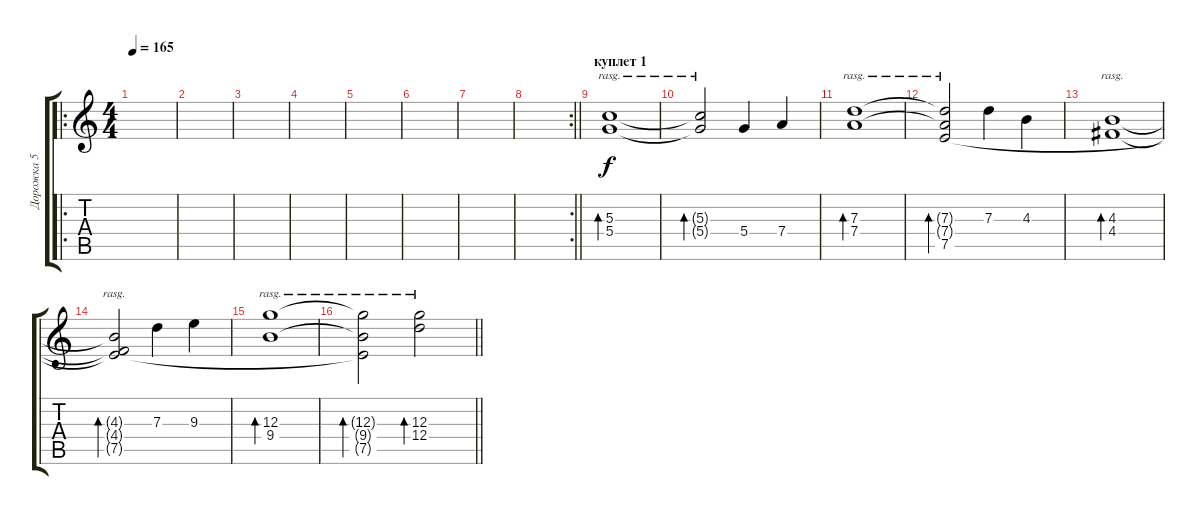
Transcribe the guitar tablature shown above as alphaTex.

\track ("Дорожка 5" "Дорожка 5") {instrument electricguitarclean}
\staff {score tabs}
\tuning (E4 B3 G3 D3 A2 E2) {hide}
\ro
\ts (4 4)
\tempo 165
\clef g2
\ks c
|
|
|
|
|
|
|
\rc 2
\barLineRight lightlight
|
\section ("" "куплет 1")
(5.3 5.4).1{bd 480 rasg ii} |
(5.3{t} 5.4{t}).2{bd 240 rasg ii} 5.4.4 7.4.4 |
(7.3 7.4).1{bd 240 rasg ii} |
(7.3{t} 7.4{t} 7.5).2{bd 240 rasg ii} 7.3.4 4.3.4 |
(4.3 4.4).1{bd 240 rasg ii} |
(4.3{t} 4.4{t} 7.5{t}).2{bd 240 rasg ii} 7.3.4 9.3.4 |
(12.3 9.4).1{bd 240 rasg ii} |
\barLineRight lightlight
(12.3{t} 9.4{t} 7.5{t}).2{bd 240 rasg ii} (12.3 12.4).2{bd 240 rasg ii}
